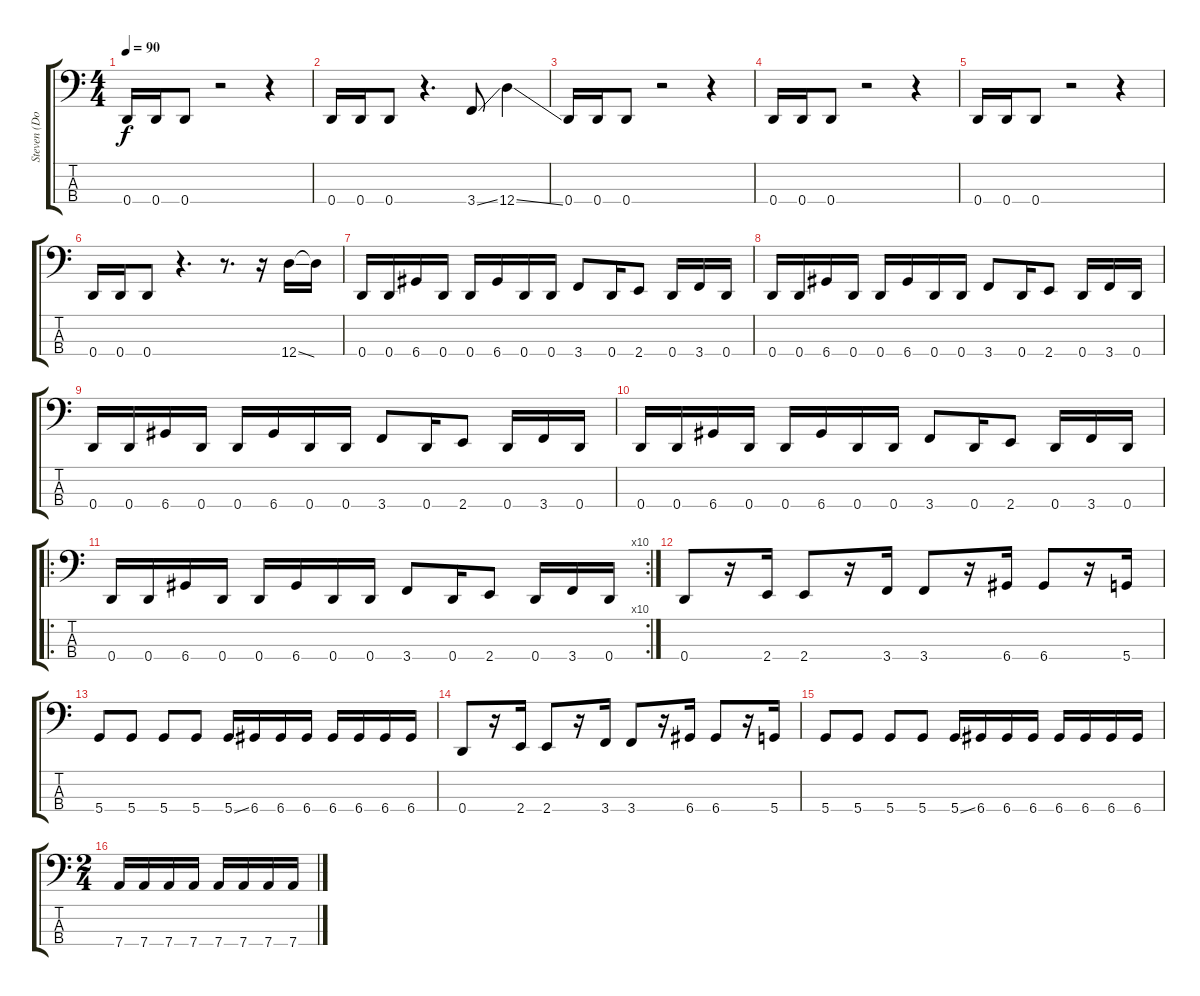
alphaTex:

\track ("Steven (Doubled)" "Steven (Do") {instrument electricbassfinger}
\staff {score tabs}
\tuning (G2 D2 A1 D1) {hide}
\ts (4 4)
\tempo 90
\clef f4
\ks c
0.4.16{dy f} 0.4.16 0.4.8 r.2 r.4 |
0.4.16 0.4.16 0.4.8 r.4{d} 3.4{ss}.8 12.4{ss}.4 |
0.4.16 0.4.16 0.4.8 r.2 r.4 |
0.4.16 0.4.16 0.4.8 r.2 r.4 |
0.4.16 0.4.16 0.4.8 r.2 r.4 |
0.4.16 0.4.16 0.4.8 r.4{d} r.8{d} r.16 12.4{ss}.16 12.4{t}.16 |
0.4.16 0.4.16 6.4.16 0.4.16 0.4.16 6.4.16 0.4.16 0.4.16 3.4.8 0.4.16 2.4.8 0.4.16 3.4.16 0.4.16 |
0.4.16 0.4.16 6.4.16 0.4.16 0.4.16 6.4.16 0.4.16 0.4.16 3.4.8 0.4.16 2.4.8 0.4.16 3.4.16 0.4.16 |
0.4.16 0.4.16 6.4.16 0.4.16 0.4.16 6.4.16 0.4.16 0.4.16 3.4.8 0.4.16 2.4.8 0.4.16 3.4.16 0.4.16 |
0.4.16 0.4.16 6.4.16 0.4.16 0.4.16 6.4.16 0.4.16 0.4.16 3.4.8 0.4.16 2.4.8 0.4.16 3.4.16 0.4.16 |
\ro
\rc 10
0.4.16 0.4.16 6.4.16 0.4.16 0.4.16 6.4.16 0.4.16 0.4.16 3.4.8 0.4.16 2.4.8 0.4.16 3.4.16 0.4.16 |
0.4.8 r.16 2.4.16 2.4.8 r.16 3.4.16 3.4.8 r.16 6.4.16 6.4.8 r.16 5.4.16 |
5.4.8 5.4.8 5.4.8 5.4.8 5.4{ss}.16 6.4.16 6.4.16 6.4.16 6.4.16 6.4.16 6.4.16 6.4.16 |
0.4.8 r.16 2.4.16 2.4.8 r.16 3.4.16 3.4.8 r.16 6.4.16 6.4.8 r.16 5.4.16 |
5.4.8 5.4.8 5.4.8 5.4.8 5.4{ss}.16 6.4.16 6.4.16 6.4.16 6.4.16 6.4.16 6.4.16 6.4.16 |
\ts (2 4)
7.4.16 7.4.16 7.4.16 7.4.16 7.4.16 7.4.16 7.4.16 7.4.16
